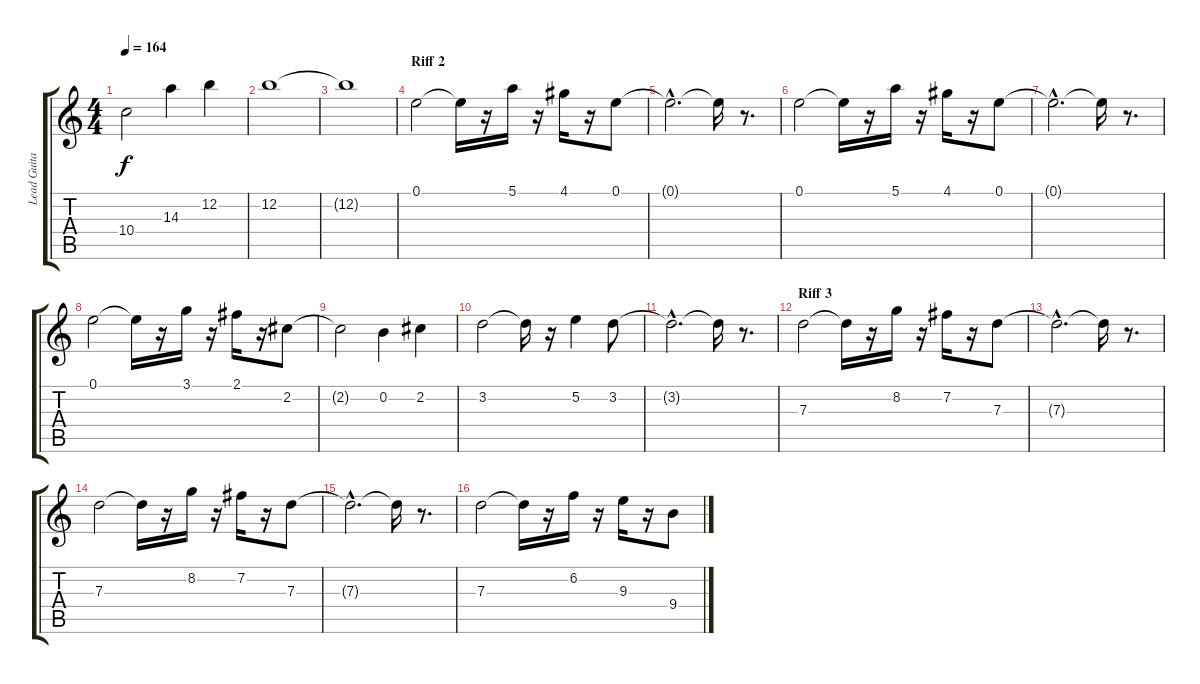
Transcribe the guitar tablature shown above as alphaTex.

\track ("Lead Guitar 1" "Lead Guita") {instrument distortionguitar}
\staff {score tabs}
\tuning (E4 B3 G3 D3 A2 E2) {hide}
\ts (4 4)
\tempo 164
\clef g2
\ks c
10.4.2{dy f} 14.3.4 12.2.4 |
12.2.1 |
12.2{t}.1 |
\section ("" "Riff 2")
0.1.2 0.1{t}.16 r.16 5.1.16 r.16 4.1.16 r.16 0.1.8 |
0.1{hac t}.2{d} 0.1{t}.16 r.8{d} |
0.1.2 0.1{t}.16 r.16 5.1.16 r.16 4.1.16 r.16 0.1.8 |
0.1{hac t}.2{d} 0.1{t}.16 r.8{d} |
0.1.2 0.1{t}.16 r.16 3.1.16 r.16 2.1.16 r.16 2.2.8 |
2.2{t}.2 0.2.4 2.2.4 |
3.2.2 3.2{t}.16 r.16 5.2.4 3.2.8 |
3.2{hac t}.2{d} 3.2{t}.16 r.8{d} |
\section ("" "Riff 3")
7.3.2 7.3{t}.16 r.16 8.2.16 r.16 7.2.16 r.16 7.3.8 |
7.3{hac t}.2{d} 7.3{t}.16 r.8{d} |
7.3.2 7.3{t}.16 r.16 8.2.16 r.16 7.2.16 r.16 7.3.8 |
7.3{hac t}.2{d} 7.3{t}.16 r.8{d} |
7.3.2 7.3{t}.16 r.16 6.2.16 r.16 9.3.16 r.16 9.4.8
